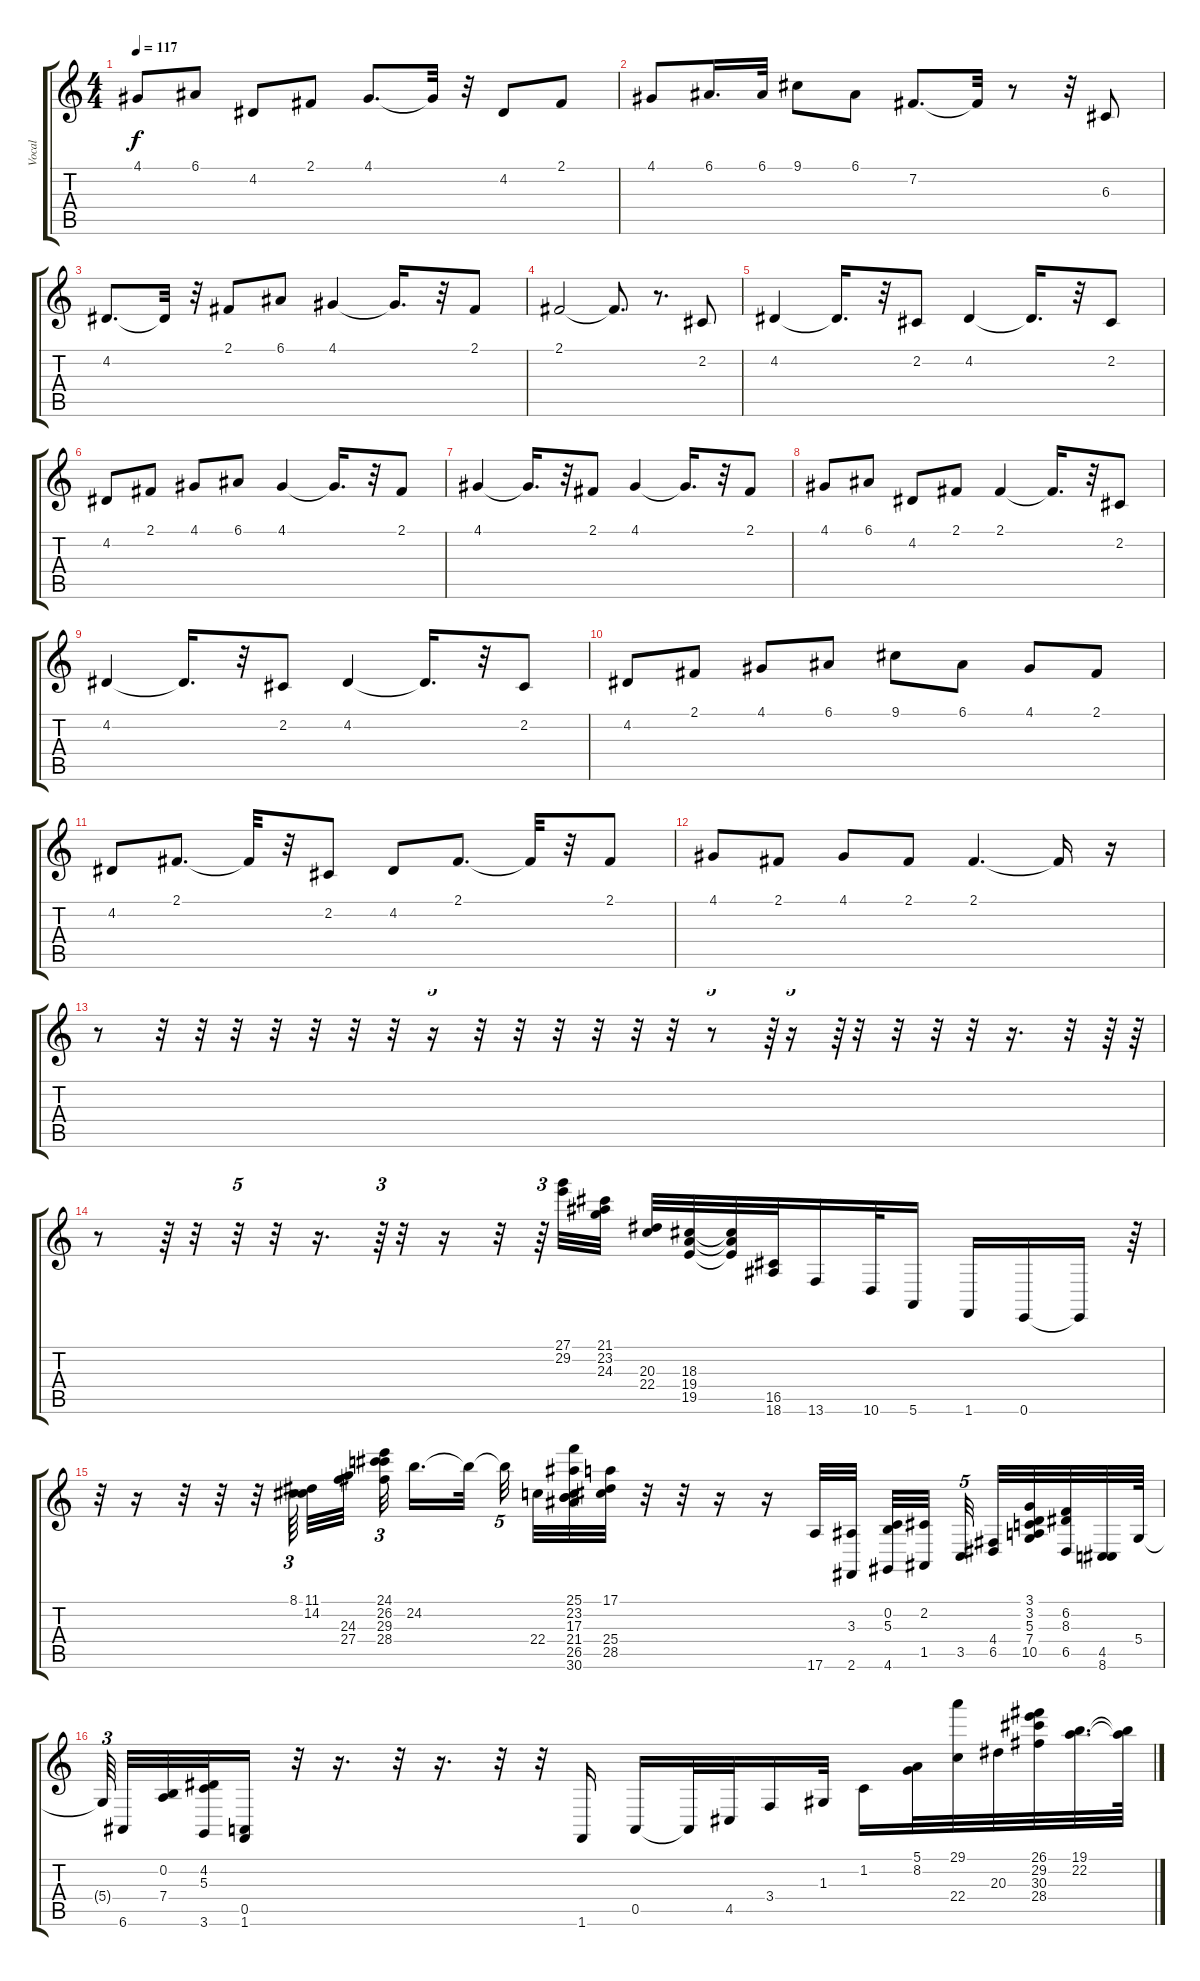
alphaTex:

\track ("Vocal" "Vocal") {instrument brightacousticpiano}
\staff {score tabs}
\tuning (E4 B3 G3 D3 A2 E2) {hide}
\ts (4 4)
\tempo 117
\clef g2
\ks c
4.1.8{dy f} 6.1.8 4.2.8 2.1.8 4.1.8{d} 4.1{t}.32 r.32 4.2.8 2.1.8 |
4.1.8 6.1.16{d} 6.1.32 9.1.8 6.1.8 7.2.8{d} 7.2{t}.32 r.8 r.32 6.3.8 |
4.2.8{d} 4.2{t}.32 r.32 2.1.8 6.1.8 4.1.4 4.1{t}.16{d} r.32 2.1.8 |
2.1.2 2.1{t}.8{d} r.8{d} 2.2.8 |
4.2.4 4.2{t}.16{d} r.32 2.2.8 4.2.4 4.2{t}.16{d} r.32 2.2.8 |
4.2.8 2.1.8 4.1.8 6.1.8 4.1.4 4.1{t}.16{d} r.32 2.1.8 |
4.1.4 4.1{t}.16{d} r.32 2.1.8 4.1.4 4.1{t}.16{d} r.32 2.1.8 |
4.1.8 6.1.8 4.2.8 2.1.8 2.1.4 2.1{t}.16{d} r.32 2.2.8 |
4.2.4 4.2{t}.16{d} r.32 2.2.8 4.2.4 4.2{t}.16{d} r.32 2.2.8 |
4.2.8 2.1.8 4.1.8 6.1.8 9.1.8 6.1.8 4.1.8 2.1.8 |
4.2.8 2.1.8{d} 2.1{t}.32 r.32 2.2.8 4.2.8 2.1.8{d} 2.1{t}.32 r.32 2.1.8 |
4.1.8 2.1.8 4.1.8 2.1.8 2.1.4{d} 2.1{t}.16 r.16 |
r.8 r.32 r.32{tu (5 4)} r.32 r.32 r.32 r.32 r.32 r.16{tu (5 4)} r.32 r.32 r.32 r.32 r.32{tu (5 4)} r.32 r.8{tu (5 4)} r.64{tu (3 2)} r.16{tu (5 4)} r.64{tu (3 2)} r.32 r.32 r.32{tu (5 4)} r.32 r.16{d} r.32 r.64 r.64 |
r.8 r.64 r.32 r.32{tu (5 4)} r.32 r.16{d} r.64{tu (3 2)} r.32 r.16 r.32 r.64{tu (3 2)} (27.1 29.2).32 (21.1 23.2 24.3).32 (20.3 22.4).32 (18.3 19.4 19.5).32 (18.3{t} 19.4{t} 19.5{t}).32 (16.5 18.6).32 13.6.16 10.6.32 5.6.16 1.6.16 0.6.16 0.6{t}.16 r.64 |
r.32 r.16 r.32 r.32 r.32 8.1.64{tu (3 2) beam splitsecondary} (11.1 14.2).32 (24.3 27.4).32 (24.1 26.2 29.3 28.4).32{tu (3 2) beam splitsecondary} 24.2.16{d} 24.2{t}.32{beam splitsecondary} 24.2{t}.32{tu (5 4) beam splitsecondary} 22.4.32 (25.1 23.2 17.3 21.4 26.5 30.6).32 (17.1 25.4 28.5).32 r.32 r.32 r.16 r.16 17.6.32 (3.3 2.6).32 (0.2 5.3 4.6).32 (2.2 1.5).32{beam splitsecondary} 3.5.32{tu (5 4) beam splitsecondary} (4.4 6.5).32 (3.1 3.2 5.3 7.4 10.5).32 (6.2 8.3 6.5).32 (4.5 8.6).32 5.4.64 |
5.4{t}.64{tu (3 2) beam splitsecondary} 6.6.32 (0.2 7.4).32 (4.2 5.3 3.6).32 (0.5 1.6).16 r.32 r.16{d} r.32 r.16{d} r.32 r.32 1.6.16 0.5.16 0.5{t}.32 4.5.32 3.4.16 1.3.32 1.2.16 (5.1 8.2).32 (29.1 22.4).32 20.3.32 (26.1 29.2 30.3 28.4).32 (19.1 22.2).32{d} (19.1{t} 22.2{t}).64
